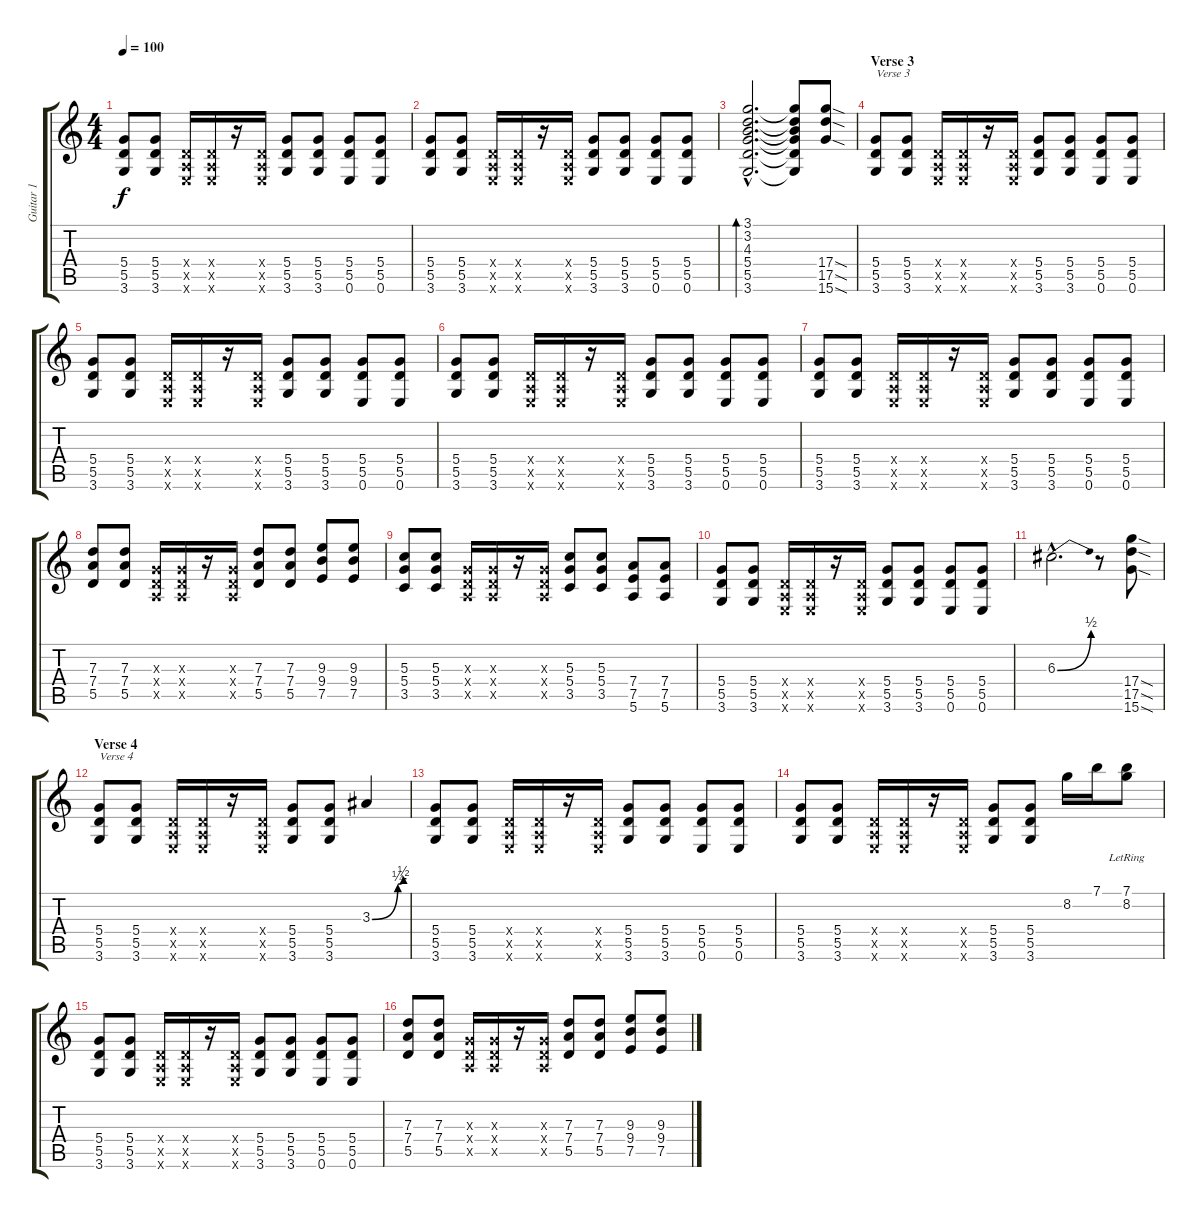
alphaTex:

\track ("Guitar 1" "Guitar 1") {instrument distortionguitar}
\staff {score tabs}
\tuning (E4 B3 G3 D3 A2 E2) {hide}
\ts (4 4)
\tempo 100
\clef g2
\ks c
(5.4 5.5 3.6).8{dy f} (5.4 5.5 3.6).8 (0.4{x} 0.5{x} 0.6{x}).16 (0.4{x} 0.5{x} 0.6{x}).16 r.16 (0.4{x} 0.5{x} 0.6{x}).16 (5.4 5.5 3.6).8 (5.4 5.5 3.6).8 (5.4 5.5 0.6).8 (5.4 5.5 0.6).8 |
(5.4 5.5 3.6).8 (5.4 5.5 3.6).8 (0.4{x} 0.5{x} 0.6{x}).16 (0.4{x} 0.5{x} 0.6{x}).16 r.16 (0.4{x} 0.5{x} 0.6{x}).16 (5.4 5.5 3.6).8 (5.4 5.5 3.6).8 (5.4 5.5 0.6).8 (5.4 5.5 0.6).8 |
(3.1{hac} 3.2{hac} 4.3{hac} 5.4{hac} 5.5{hac} 3.6{hac}).2{d bd 240} (3.1{t} 3.2{t} 4.3{t} 5.4{t} 5.5{t} 3.6{t}).8 (17.4{sod} 17.5{sod} 15.6{sod}).8 |
\section ("" "Verse 3")
(5.4 5.5 3.6).8{txt "Verse 3"} (5.4 5.5 3.6).8 (0.4{x} 0.5{x} 0.6{x}).16 (0.4{x} 0.5{x} 0.6{x}).16 r.16 (0.4{x} 0.5{x} 0.6{x}).16 (5.4 5.5 3.6).8 (5.4 5.5 3.6).8 (5.4 5.5 0.6).8 (5.4 5.5 0.6).8 |
(5.4 5.5 3.6).8 (5.4 5.5 3.6).8 (0.4{x} 0.5{x} 0.6{x}).16 (0.4{x} 0.5{x} 0.6{x}).16 r.16 (0.4{x} 0.5{x} 0.6{x}).16 (5.4 5.5 3.6).8 (5.4 5.5 3.6).8 (5.4 5.5 0.6).8 (5.4 5.5 0.6).8 |
(5.4 5.5 3.6).8 (5.4 5.5 3.6).8 (0.4{x} 0.5{x} 0.6{x}).16 (0.4{x} 0.5{x} 0.6{x}).16 r.16 (0.4{x} 0.5{x} 0.6{x}).16 (5.4 5.5 3.6).8 (5.4 5.5 3.6).8 (5.4 5.5 0.6).8 (5.4 5.5 0.6).8 |
(5.4 5.5 3.6).8 (5.4 5.5 3.6).8 (0.4{x} 0.5{x} 0.6{x}).16 (0.4{x} 0.5{x} 0.6{x}).16 r.16 (0.4{x} 0.5{x} 0.6{x}).16 (5.4 5.5 3.6).8 (5.4 5.5 3.6).8 (5.4 5.5 0.6).8 (5.4 5.5 0.6).8 |
(7.3 7.4 5.5).8 (7.3 7.4 5.5).8 (0.3{x} 0.4{x} 0.5{x}).16 (0.3{x} 0.4{x} 0.5{x}).16 r.16 (0.3{x} 0.4{x} 0.5{x}).16 (7.3 7.4 5.5).8 (7.3 7.4 5.5).8 (9.3 9.4 7.5).8 (9.3 9.4 7.5).8 |
(5.3 5.4 3.5).8 (5.3 5.4 3.5).8 (0.3{x} 0.4{x} 0.5{x}).16 (0.3{x} 0.4{x} 0.5{x}).16 r.16 (0.3{x} 0.4{x} 0.5{x}).16 (5.3 5.4 3.5).8 (5.3 5.4 3.5).8 (7.4 7.5 5.6).8 (7.4 7.5 5.6).8 |
(5.4 5.5 3.6).8 (5.4 5.5 3.6).8 (0.4{x} 0.5{x} 0.6{x}).16 (0.4{x} 0.5{x} 0.6{x}).16 r.16 (0.4{x} 0.5{x} 0.6{x}).16 (5.4 5.5 3.6).8 (5.4 5.5 3.6).8 (5.4 5.5 0.6).8 (5.4 5.5 0.6).8 |
6.3{be (bend 0 0 60 2) hac}.2{d} r.8 (17.4{sod} 17.5{sod} 15.6{sod}).8 |
\section ("" "Verse 4")
(5.4 5.5 3.6).8{txt "Verse 4"} (5.4 5.5 3.6).8 (0.4{x} 0.5{x} 0.6{x}).16 (0.4{x} 0.5{x} 0.6{x}).16 r.16 (0.4{x} 0.5{x} 0.6{x}).16 (5.4 5.5 3.6).8 (5.4 5.5 3.6).8 3.3{be (custom 0 0 45 1 55 2 60 2)}.4 |
(5.4 5.5 3.6).8 (5.4 5.5 3.6).8 (0.4{x} 0.5{x} 0.6{x}).16 (0.4{x} 0.5{x} 0.6{x}).16 r.16 (0.4{x} 0.5{x} 0.6{x}).16 (5.4 5.5 3.6).8 (5.4 5.5 3.6).8 (5.4 5.5 0.6).8 (5.4 5.5 0.6).8 |
(5.4 5.5 3.6).8 (5.4 5.5 3.6).8 (0.4{x} 0.5{x} 0.6{x}).16 (0.4{x} 0.5{x} 0.6{x}).16 r.16 (0.4{x} 0.5{x} 0.6{x}).16 (5.4 5.5 3.6).8 (5.4 5.5 3.6).8 8.2.16 7.1.16 (7.1{lr} 8.2{lr}).8 |
(5.4 5.5 3.6).8 (5.4 5.5 3.6).8 (0.4{x} 0.5{x} 0.6{x}).16 (0.4{x} 0.5{x} 0.6{x}).16 r.16 (0.4{x} 0.5{x} 0.6{x}).16 (5.4 5.5 3.6).8 (5.4 5.5 3.6).8 (5.4 5.5 0.6).8 (5.4 5.5 0.6).8 |
(7.3 7.4 5.5).8 (7.3 7.4 5.5).8 (0.3{x} 0.4{x} 0.5{x}).16 (0.3{x} 0.4{x} 0.5{x}).16 r.16 (0.3{x} 0.4{x} 0.5{x}).16 (7.3 7.4 5.5).8 (7.3 7.4 5.5).8 (9.3 9.4 7.5).8 (9.3 9.4 7.5).8
